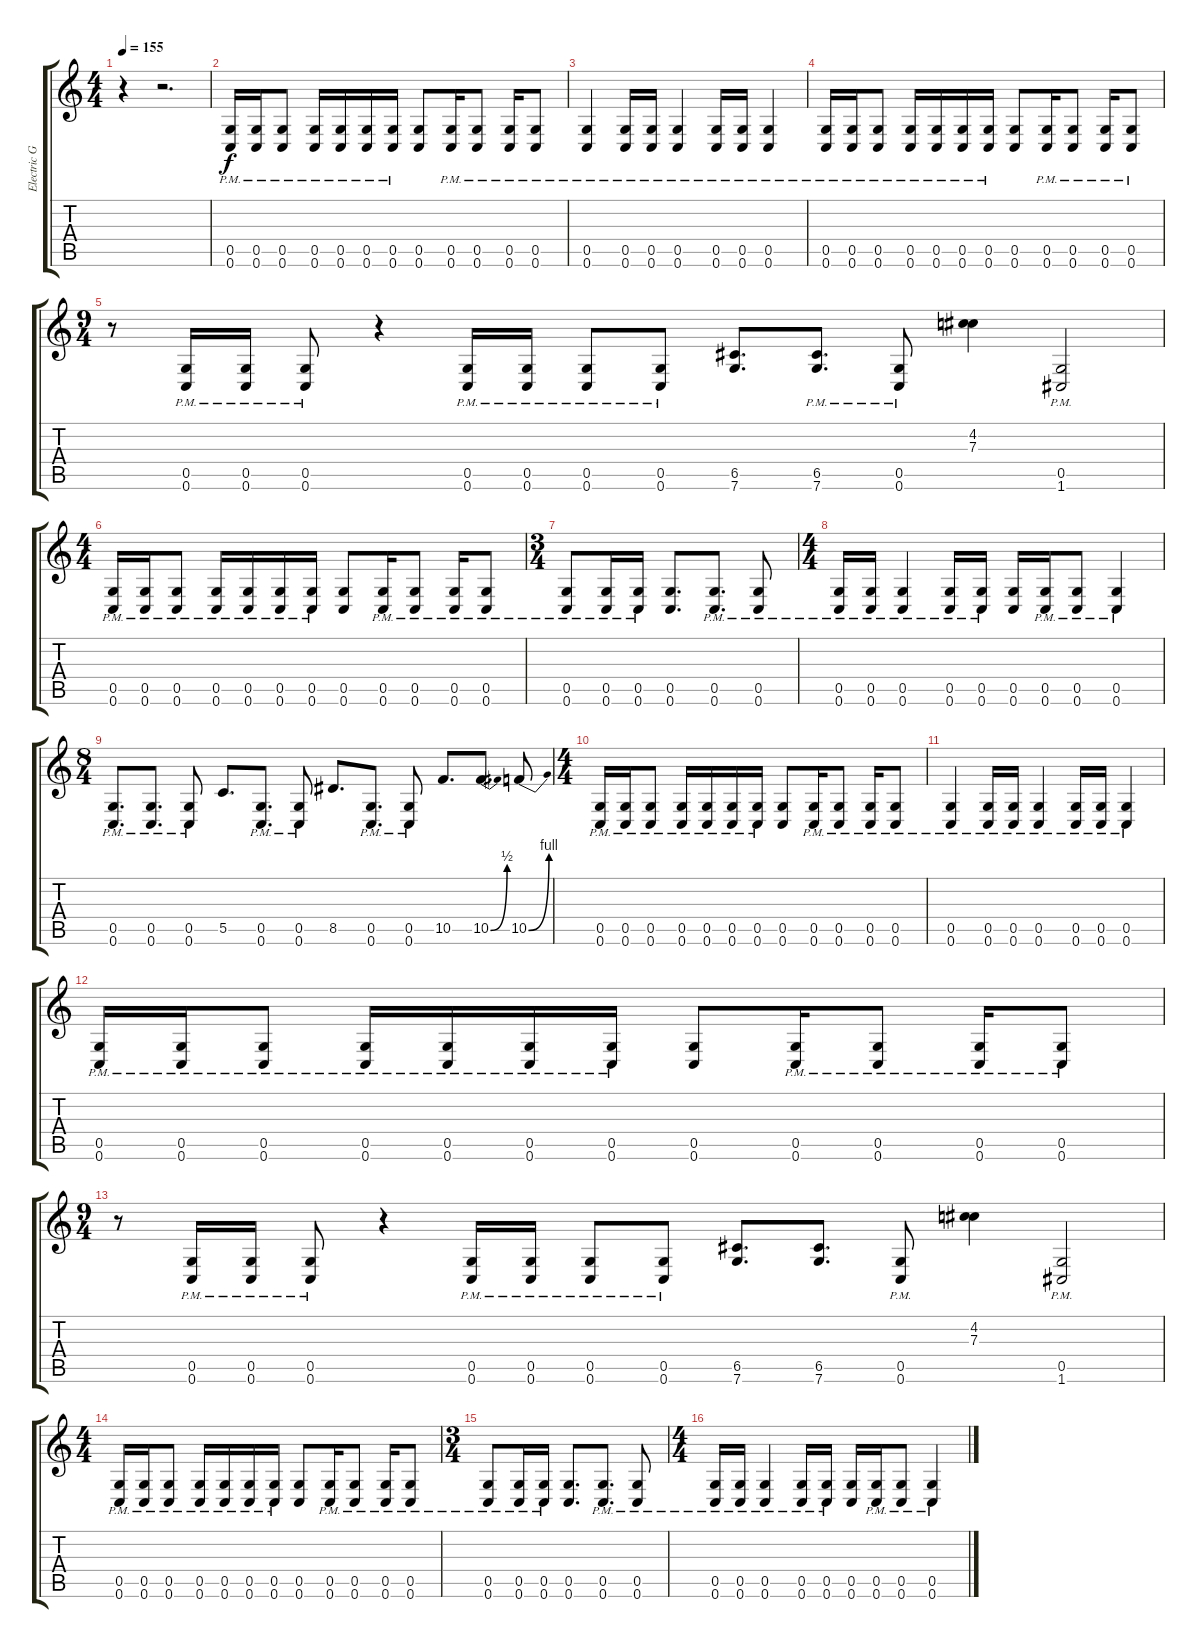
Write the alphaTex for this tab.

\track ("Electric Guitar" "Electric G") {instrument distortionguitar}
\staff {score tabs}
\tuning (D4 A3 F3 C3 G2 C2) {hide}
\ts (4 4)
\tempo 155
\clef g2
\ks c
r.4{dy f instrument distortionguitar} r.2{d} |
(0.5{pm} 0.6{pm}).16 (0.5{pm} 0.6{pm}).16 (0.5{pm} 0.6{pm}).8 (0.5{pm} 0.6{pm}).16 (0.5{pm} 0.6{pm}).16 (0.5{pm} 0.6{pm}).16 (0.5{pm} 0.6{pm}).16 (0.5 0.6).8 (0.5{pm} 0.6{pm}).16 (0.5{pm} 0.6{pm}).8 (0.5{pm} 0.6{pm}).16 (0.5{pm} 0.6{pm}).8 |
(0.5{pm} 0.6{pm}).4 (0.5{pm} 0.6{pm}).16 (0.5{pm} 0.6{pm}).16 (0.5{pm} 0.6{pm}).4 (0.5{pm} 0.6{pm}).16 (0.5{pm} 0.6{pm}).16 (0.5{pm} 0.6{pm}).4 |
(0.5{pm} 0.6{pm}).16 (0.5{pm} 0.6{pm}).16 (0.5{pm} 0.6{pm}).8 (0.5{pm} 0.6{pm}).16 (0.5{pm} 0.6{pm}).16 (0.5{pm} 0.6{pm}).16 (0.5{pm} 0.6{pm}).16 (0.5 0.6).8 (0.5{pm} 0.6{pm}).16 (0.5{pm} 0.6{pm}).8 (0.5{pm} 0.6{pm}).16 (0.5{pm} 0.6{pm}).8 |
\ts (9 4)
r.8 (0.5{pm} 0.6{pm}).16 (0.5{pm} 0.6{pm}).16 (0.5{pm} 0.6).8 r.4 (0.5{pm} 0.6{pm}).16 (0.5{pm} 0.6{pm}).16 (0.5 0.6{pm}).8 (0.5 0.6{pm}).8 (6.5 7.6).8{d} (6.5{pm} 7.6{pm}).8{d} (0.5{pm} 0.6).8 (4.2 7.3).4 (0.5{pm} 1.6{pm}).2 |
\ts (4 4)
(0.5{pm} 0.6{pm}).16 (0.5{pm} 0.6{pm}).16 (0.5{pm} 0.6{pm}).8 (0.5{pm} 0.6{pm}).16 (0.5{pm} 0.6{pm}).16 (0.5{pm} 0.6{pm}).16 (0.5{pm} 0.6{pm}).16 (0.5 0.6).8 (0.5{pm} 0.6{pm}).16 (0.5{pm} 0.6{pm}).8 (0.5{pm} 0.6{pm}).16 (0.5{pm} 0.6{pm}).8 |
\ts (3 4)
(0.5{pm} 0.6{pm}).8 (0.5{pm} 0.6{pm}).16 (0.5{pm} 0.6{pm}).16 (0.5 0.6).8{d} (0.5{pm} 0.6{pm}).8{d} (0.5{pm} 0.6{pm}).8 |
\ts (4 4)
(0.5{pm} 0.6{pm}).16 (0.5{pm} 0.6{pm}).16 (0.5{pm} 0.6{pm}).4 (0.5 0.6{pm}).16 (0.5{pm} 0.6{pm}).16 (0.5 0.6).16 (0.5{pm} 0.6{pm}).16 (0.5{pm} 0.6{pm}).8 (0.5{pm} 0.6{pm}).4 |
\ts (8 4)
(0.5{pm} 0.6{pm}).8{d} (0.5{pm} 0.6{pm}).8{d} (0.5{pm} 0.6{pm}).8 5.5.8{d} (0.5{pm} 0.6{pm}).8{d} (0.5{pm} 0.6{pm}).8 8.5.8{d} (0.5{pm} 0.6{pm}).8{d} (0.5{pm} 0.6{pm}).8 10.5.8{d} 10.5{be (bend 0 0 60 2)}.8{d} 10.5{be (bend 0 0 60 4)}.8 |
\ts (4 4)
(0.5{pm} 0.6{pm}).16 (0.5{pm} 0.6{pm}).16 (0.5{pm} 0.6{pm}).8 (0.5{pm} 0.6{pm}).16 (0.5{pm} 0.6{pm}).16 (0.5{pm} 0.6{pm}).16 (0.5{pm} 0.6{pm}).16 (0.5 0.6).8 (0.5{pm} 0.6{pm}).16 (0.5{pm} 0.6{pm}).8 (0.5{pm} 0.6{pm}).16 (0.5{pm} 0.6{pm}).8 |
(0.5{pm} 0.6{pm}).4 (0.5{pm} 0.6{pm}).16 (0.5{pm} 0.6{pm}).16 (0.5{pm} 0.6{pm}).4 (0.5{pm} 0.6{pm}).16 (0.5{pm} 0.6{pm}).16 (0.5{pm} 0.6{pm}).4 |
(0.5{pm} 0.6{pm}).16 (0.5{pm} 0.6{pm}).16 (0.5{pm} 0.6{pm}).8 (0.5{pm} 0.6{pm}).16 (0.5{pm} 0.6{pm}).16 (0.5{pm} 0.6{pm}).16 (0.5{pm} 0.6{pm}).16 (0.5 0.6).8 (0.5{pm} 0.6{pm}).16 (0.5{pm} 0.6{pm}).8 (0.5{pm} 0.6{pm}).16 (0.5{pm} 0.6{pm}).8 |
\ts (9 4)
r.8 (0.5{pm} 0.6{pm}).16 (0.5{pm} 0.6{pm}).16 (0.5{pm} 0.6).8 r.4 (0.5{pm} 0.6{pm}).16 (0.5{pm} 0.6{pm}).16 (0.5 0.6{pm}).8 (0.5 0.6{pm}).8 (6.5 7.6).8{d} (6.5 7.6).8{d} (0.5{pm} 0.6).8 (4.2 7.3).4 (0.5{pm} 1.6{pm}).2 |
\ts (4 4)
(0.5{pm} 0.6{pm}).16 (0.5{pm} 0.6{pm}).16 (0.5{pm} 0.6{pm}).8 (0.5{pm} 0.6{pm}).16 (0.5{pm} 0.6{pm}).16 (0.5{pm} 0.6{pm}).16 (0.5{pm} 0.6{pm}).16 (0.5 0.6).8 (0.5{pm} 0.6{pm}).16 (0.5{pm} 0.6{pm}).8 (0.5{pm} 0.6{pm}).16 (0.5{pm} 0.6{pm}).8 |
\ts (3 4)
(0.5{pm} 0.6{pm}).8 (0.5{pm} 0.6{pm}).16 (0.5{pm} 0.6{pm}).16 (0.5 0.6).8{d} (0.5{pm} 0.6{pm}).8{d} (0.5{pm} 0.6{pm}).8 |
\ts (4 4)
(0.5{pm} 0.6{pm}).16 (0.5{pm} 0.6{pm}).16 (0.5{pm} 0.6{pm}).4 (0.5 0.6{pm}).16 (0.5{pm} 0.6{pm}).16 (0.5 0.6).16 (0.5{pm} 0.6{pm}).16 (0.5{pm} 0.6{pm}).8 (0.5{pm} 0.6{pm}).4
